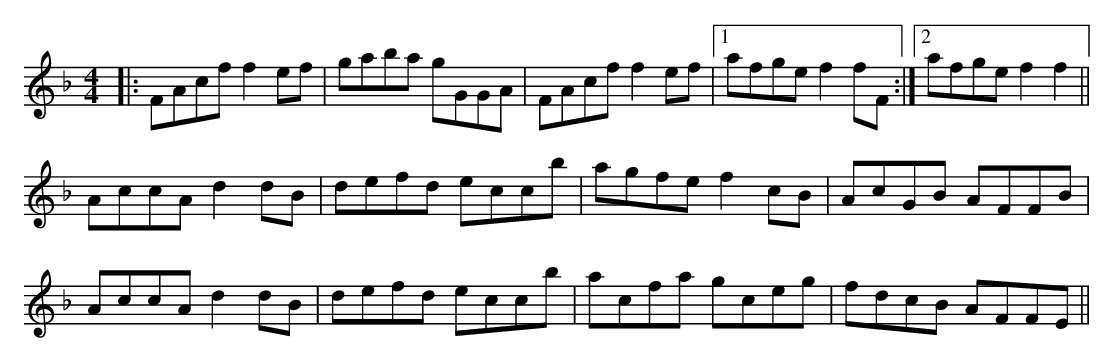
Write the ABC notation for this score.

X:1
M:4/4
K:F
|:FAcff2ef|gaba gGGA|FAcff2ef|1 afgef2fF:|2 afgef2f2||
AccAd2dB|defd eccb|agfef2cB|AcGB AFFB|
AccAd2dB|defd eccb|acfa gceg|fdcB AFFE||
